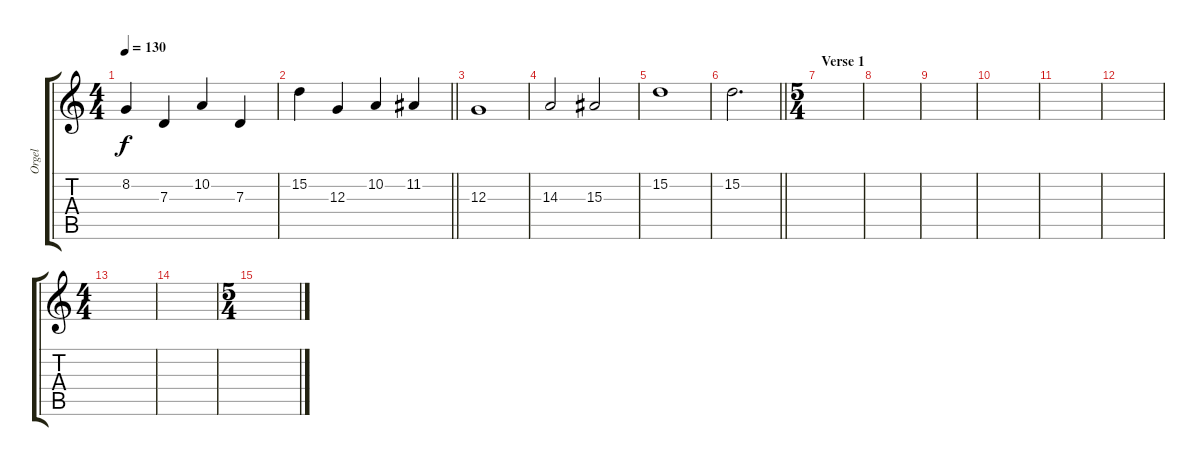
\track ("Orgel" "Orgel") {instrument drawbarorgan}
\staff {score tabs}
\tuning (E4 B3 G3 D3 A2 E2) {hide}
\ts (4 4)
\tempo 130
\clef g2
\ks c
8.2.4{dy f} 7.3.4 10.2.4 7.3.4 |
\barLineRight lightlight
15.2.4 12.3.4 10.2.4 11.2.4 |
12.3.1 |
14.3.2 15.3.2 |
15.2.1 |
\barLineRight lightlight
15.2.2{d} |
\ts (5 4)
\section ("" "Verse 1")
|
|
|
|
|
|
\ts (4 4)
|
|
\ts (5 4)
